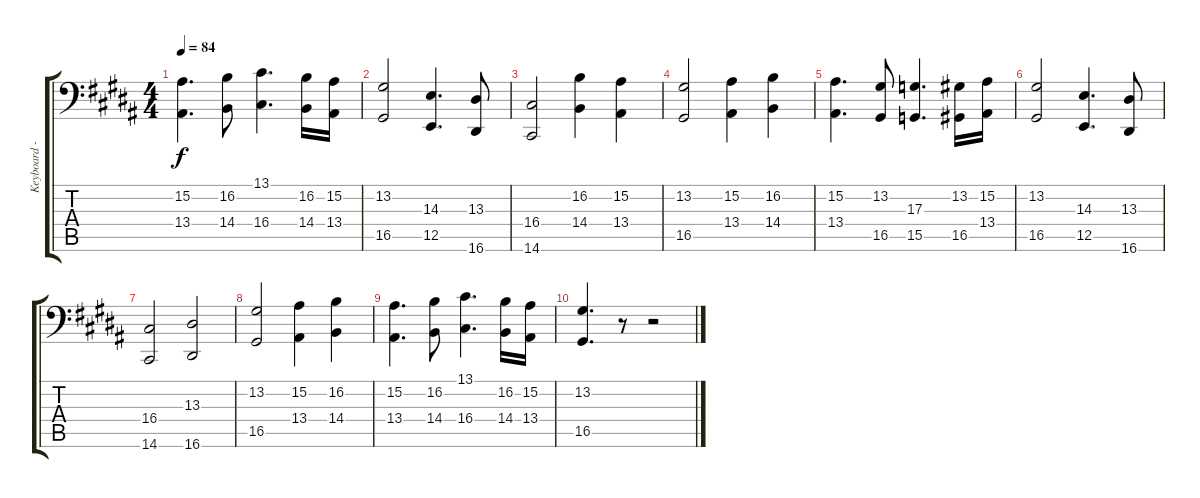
\track ("Keyboard - Jordan Rudess" "Keyboard -") {instrument acousticgrandpiano}
\staff {score tabs}
\tuning (C3 G2 D2 A1 E1 B0) {hide}
\ts (4 4)
\tempo 84
\clef f4
\ks b
(15.2 13.4).4{d dy f} (16.2 14.4).8 (13.1 16.4).4{d} (16.2 14.4).16 (15.2 13.4).16 |
(13.2 16.5).2 (14.3 12.5).4{d} (13.3 16.6).8 |
(16.4 14.6).2 (16.2 14.4).4 (15.2 13.4).4 |
(13.2 16.5).2 (15.2 13.4).4 (16.2 14.4).4 |
(15.2 13.4).4{d} (13.2 16.5).8 (17.3 15.5).4{d} (13.2 16.5).16 (15.2 13.4).16 |
(13.2 16.5).2 (14.3 12.5).4{d} (13.3 16.6).8 |
(16.4 14.6).2 (13.3 16.6).2 |
(13.2 16.5).2 (15.2 13.4).4 (16.2 14.4).4 |
(15.2 13.4).4{d} (16.2 14.4).8 (13.1 16.4).4{d} (16.2 14.4).16 (15.2 13.4).16 |
(13.2 16.5).4{d} r.8 r.2
